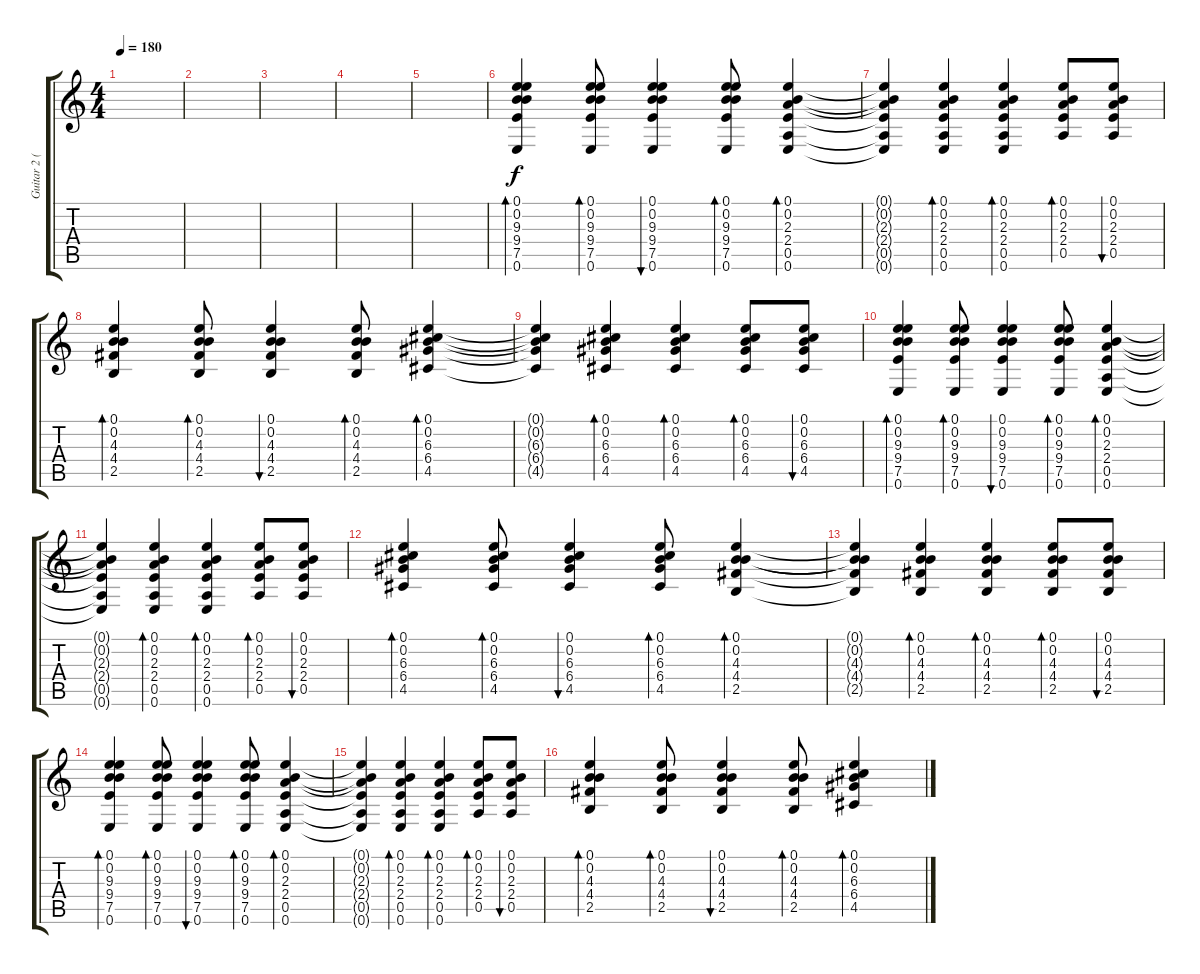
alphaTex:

\track ("Guitar 2 (Kenny)" "Guitar 2 (") {instrument acousticguitarsteel}
\staff {score tabs}
\tuning (E4 B3 G3 D3 A2 E2) {hide}
\ts (4 4)
\tempo 180
\clef g2
\ks c
|
|
|
|
|
(0.1 0.2 9.3 9.4 7.5 0.6).4{bd 120} (0.1 0.2 9.3 9.4 7.5 0.6).8{bd 120} (0.1 0.2 9.3 9.4 7.5 0.6).4{bu 120} (0.1 0.2 9.3 9.4 7.5 0.6).8{bd 120} (0.1 0.2 2.3 2.4 0.5 0.6).4{bd 120} |
(0.1{t} 0.2{t} 2.3{t} 2.4{t} 0.5{t} 0.6{t}).4 (0.1 0.2 2.3 2.4 0.5 0.6).4{bd 120} (0.1 0.2 2.3 2.4 0.5 0.6).4{bd 120} (0.1 0.2 2.3 2.4 0.5).8{bd 120} (0.1 0.2 2.3 2.4 0.5).8{bu 120} |
(0.1 0.2 4.3 4.4 2.5).4{bd 120} (0.1 0.2 4.3 4.4 2.5).8{bd 120} (0.1 0.2 4.3 4.4 2.5).4{bu 120} (0.1 0.2 4.3 4.4 2.5).8{bd 120} (0.1 0.2 6.3 6.4 4.5).4{bd 120} |
(0.1{t} 0.2{t} 6.3{t} 6.4{t} 4.5{t}).4 (0.1 0.2 6.3 6.4 4.5).4{bd 120} (0.1 0.2 6.3 6.4 4.5).4{bd 120} (0.1 0.2 6.3 6.4 4.5).8{bd 120} (0.1 0.2 6.3 6.4 4.5).8{bu 120} |
(0.1 0.2 9.3 9.4 7.5 0.6).4{bd 120} (0.1 0.2 9.3 9.4 7.5 0.6).8{bd 120} (0.1 0.2 9.3 9.4 7.5 0.6).4{bu 120} (0.1 0.2 9.3 9.4 7.5 0.6).8{bd 120} (0.1 0.2 2.3 2.4 0.5 0.6).4{bd 120} |
(0.1{t} 0.2{t} 2.3{t} 2.4{t} 0.5{t} 0.6{t}).4 (0.1 0.2 2.3 2.4 0.5 0.6).4{bd 120} (0.1 0.2 2.3 2.4 0.5 0.6).4{bd 120} (0.1 0.2 2.3 2.4 0.5).8{bd 120} (0.1 0.2 2.3 2.4 0.5).8{bu 120} |
(0.1 0.2 6.3 6.4 4.5).4{bd 120} (0.1 0.2 6.3 6.4 4.5).8{bd 120} (0.1 0.2 6.3 6.4 4.5).4{bu 120} (0.1 0.2 6.3 6.4 4.5).8{bd 120} (0.1 0.2 4.3 4.4 2.5).4{bd 120} |
(0.1{t} 0.2{t} 4.3{t} 4.4{t} 2.5{t}).4 (0.1 0.2 4.3 4.4 2.5).4{bd 120} (0.1 0.2 4.3 4.4 2.5).4{bd 120} (0.1 0.2 4.3 4.4 2.5).8{bd 120} (0.1 0.2 4.3 4.4 2.5).8{bu 120} |
(0.1 0.2 9.3 9.4 7.5 0.6).4{bd 120} (0.1 0.2 9.3 9.4 7.5 0.6).8{bd 120} (0.1 0.2 9.3 9.4 7.5 0.6).4{bu 120} (0.1 0.2 9.3 9.4 7.5 0.6).8{bd 120} (0.1 0.2 2.3 2.4 0.5 0.6).4{bd 120} |
(0.1{t} 0.2{t} 2.3{t} 2.4{t} 0.5{t} 0.6{t}).4 (0.1 0.2 2.3 2.4 0.5 0.6).4{bd 120} (0.1 0.2 2.3 2.4 0.5 0.6).4{bd 120} (0.1 0.2 2.3 2.4 0.5).8{bd 120} (0.1 0.2 2.3 2.4 0.5).8{bu 120} |
(0.1 0.2 4.3 4.4 2.5).4{bd 120} (0.1 0.2 4.3 4.4 2.5).8{bd 120} (0.1 0.2 4.3 4.4 2.5).4{bu 120} (0.1 0.2 4.3 4.4 2.5).8{bd 120} (0.1 0.2 6.3 6.4 4.5).4{bd 120}
